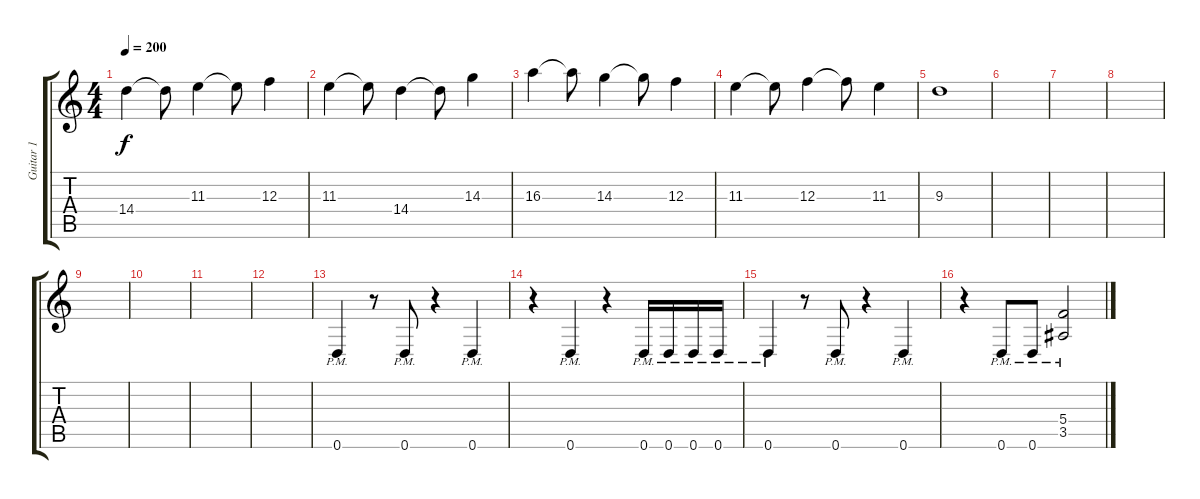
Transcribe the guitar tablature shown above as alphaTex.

\track ("Guitar 1" "Guitar 1") {instrument distortionguitar}
\staff {score tabs}
\tuning (D4 A3 F3 C3 G2 D2) {hide}
\ts (4 4)
\tempo 200
\clef g2
\ks c
14.4.4{dy f} 14.4{t}.8 11.3.4 11.3{t}.8 12.3.4 |
11.3.4 11.3{t}.8 14.4.4 14.4{t}.8 14.3.4 |
16.3.4 16.3{t}.8 14.3.4 14.3{t}.8 12.3.4 |
11.3.4 11.3{t}.8 12.3.4 12.3{t}.8 11.3.4 |
9.3.1 |
|
|
|
|
|
|
|
0.6{pm}.4 r.8 0.6{pm}.8 r.4 0.6{pm}.4 |
r.4 0.6{pm}.4 r.4 0.6{pm}.16 0.6{pm}.16 0.6{pm}.16 0.6{pm}.16 |
0.6{pm}.4 r.8 0.6{pm}.8 r.4 0.6{pm}.4 |
r.4 0.6{pm}.8 0.6{pm}.8 (5.4{pm} 3.5{pm}).2
